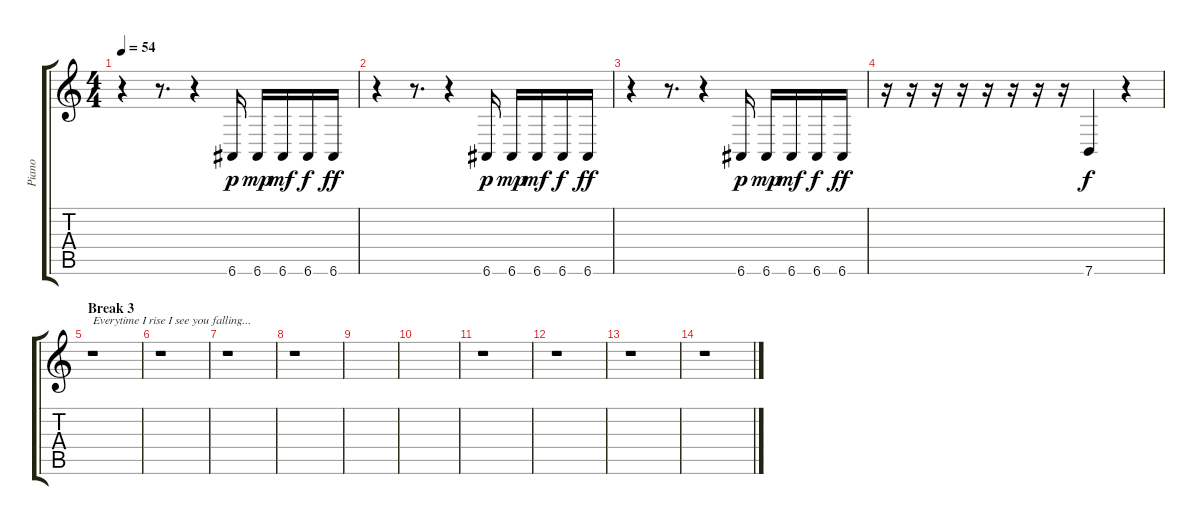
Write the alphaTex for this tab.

\track ("Piano" "Piano") {instrument acousticgrandpiano}
\staff {score tabs}
\tuning (E4 B3 G3 D3 A2 E2) {hide}
\ts (4 4)
\tempo 54
\clef g2
\ks c
r.4{dy ff volume 13} r.8{d} r.4 6.6.16{dy p} 6.6.16{dy mp} 6.6.16{dy mf} 6.6.16{dy f} 6.6.16{dy ff} |
r.4{volume 13} r.8{d} r.4 6.6.16{dy p} 6.6.16{dy mp} 6.6.16{dy mf} 6.6.16{dy f} 6.6.16{dy ff} |
r.4{volume 13} r.8{d} r.4 6.6.16{dy p} 6.6.16{dy mp} 6.6.16{dy mf} 6.6.16{dy f} 6.6.16{dy ff} |
r.16 r.16 r.16 r.16 r.16 r.16 r.16 r.16 7.6.4{dy f} r.4 |
\section ("" "Break 3")
r.1{txt "Everytime I rise I see you falling..."} |
r.1 |
r.1 |
r.1 |
|
|
r.1 |
r.1 |
r.1 |
r.1
